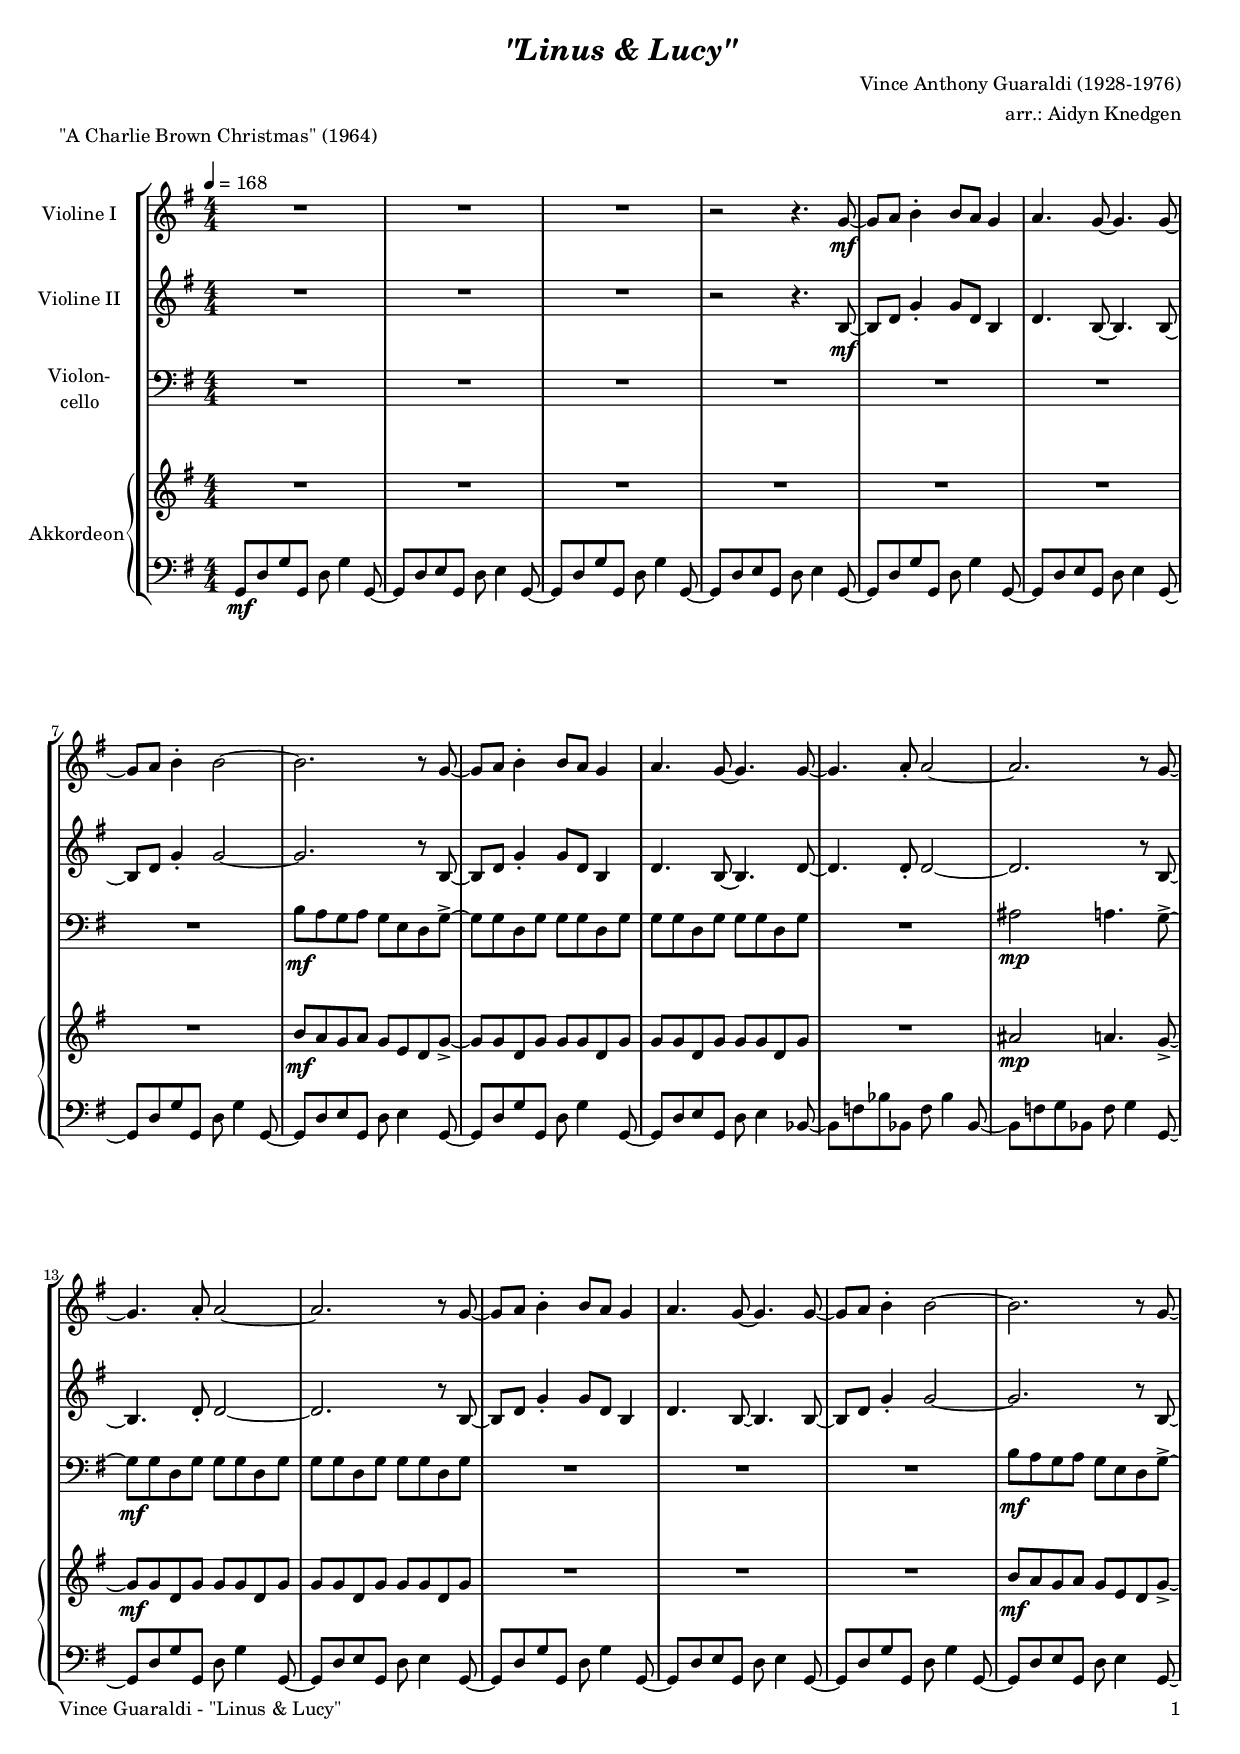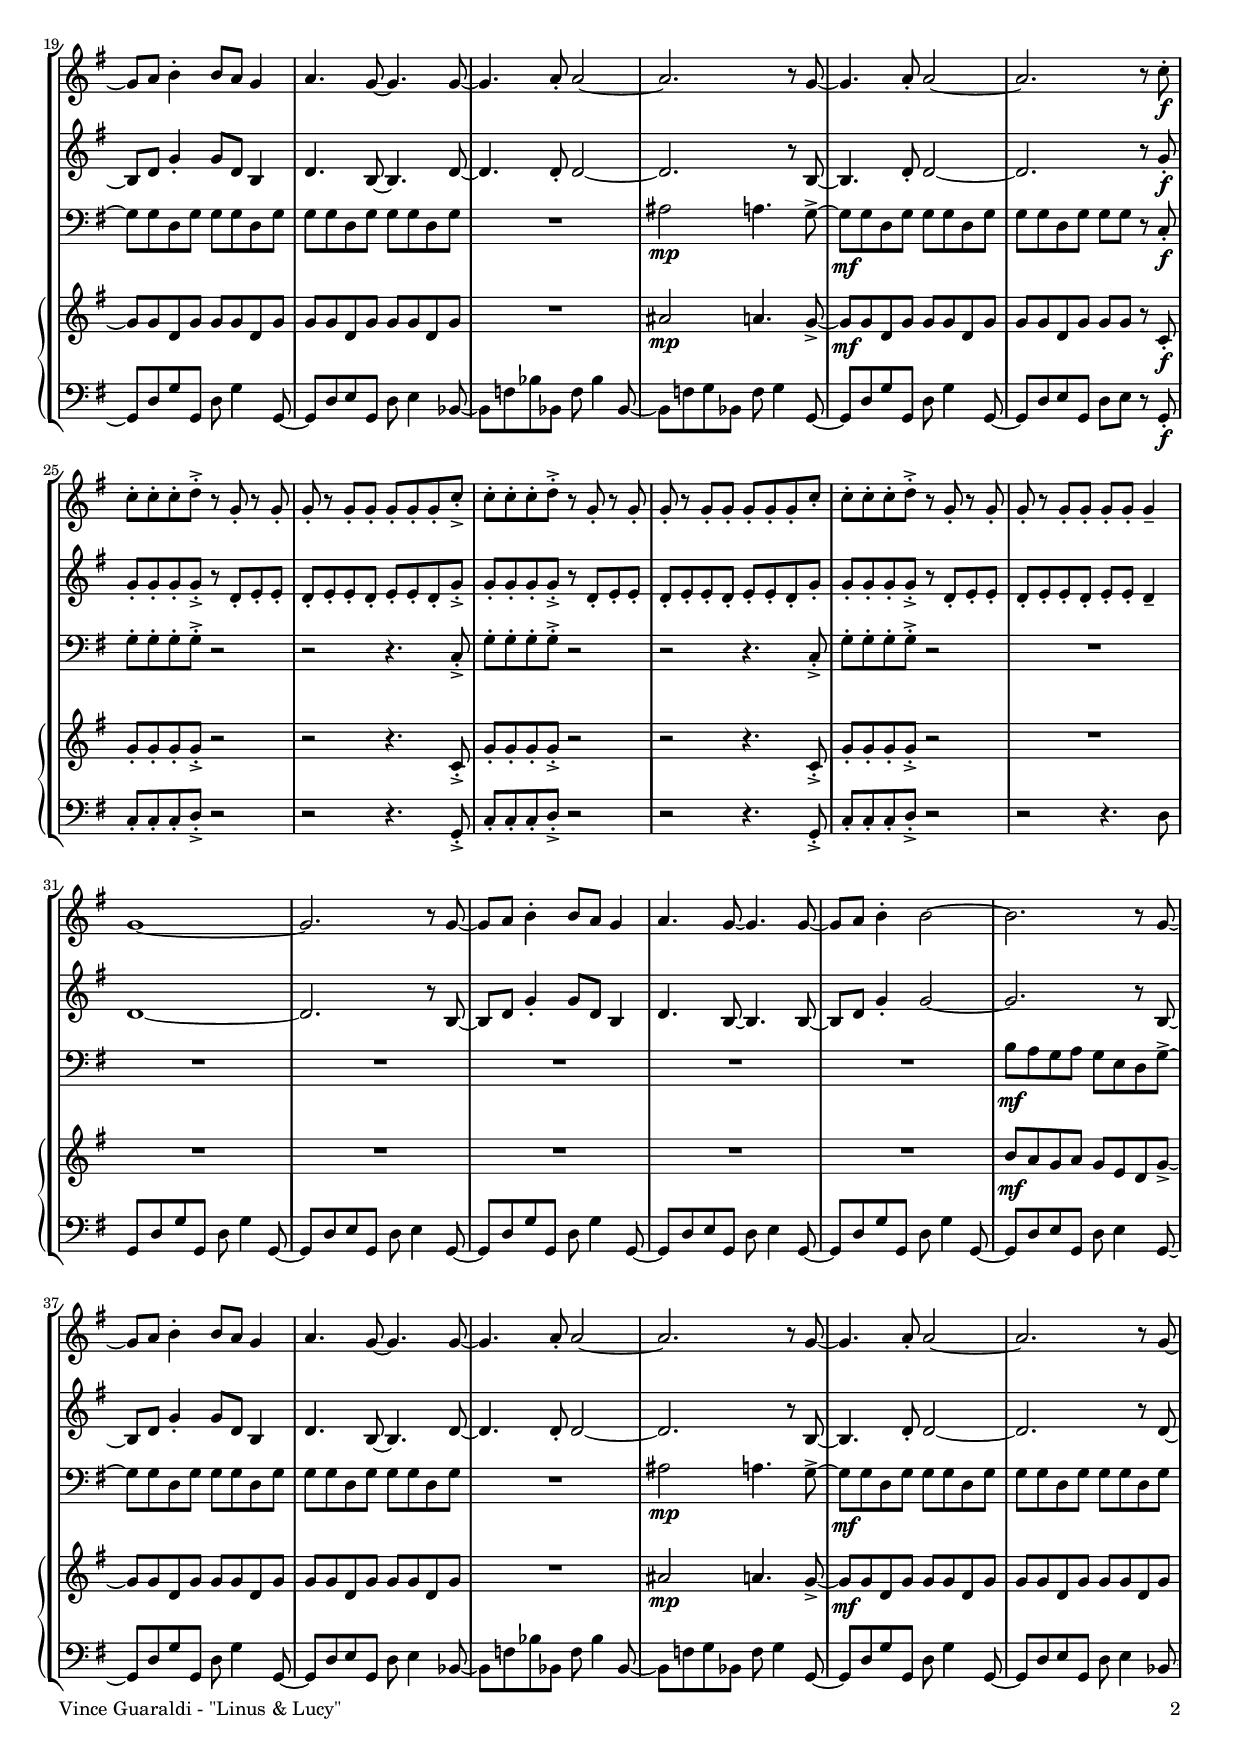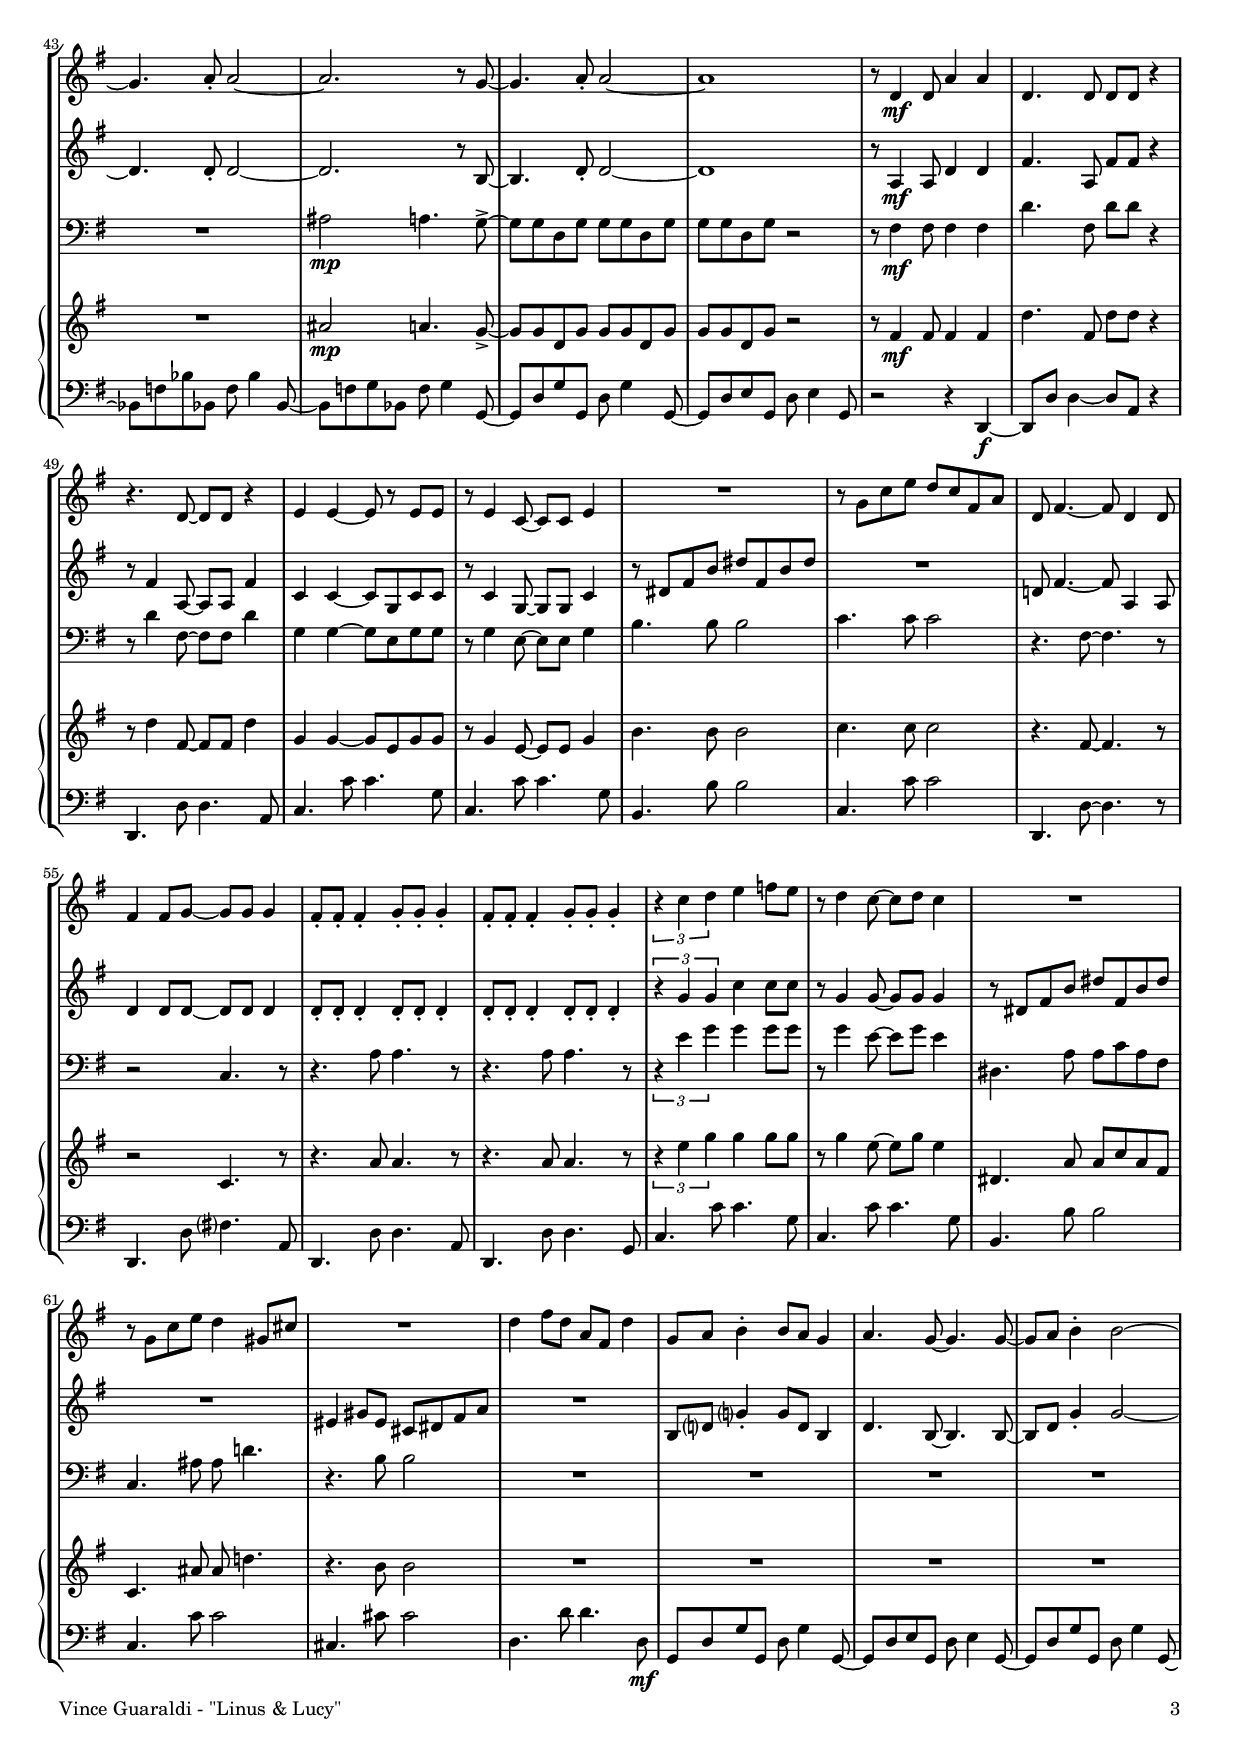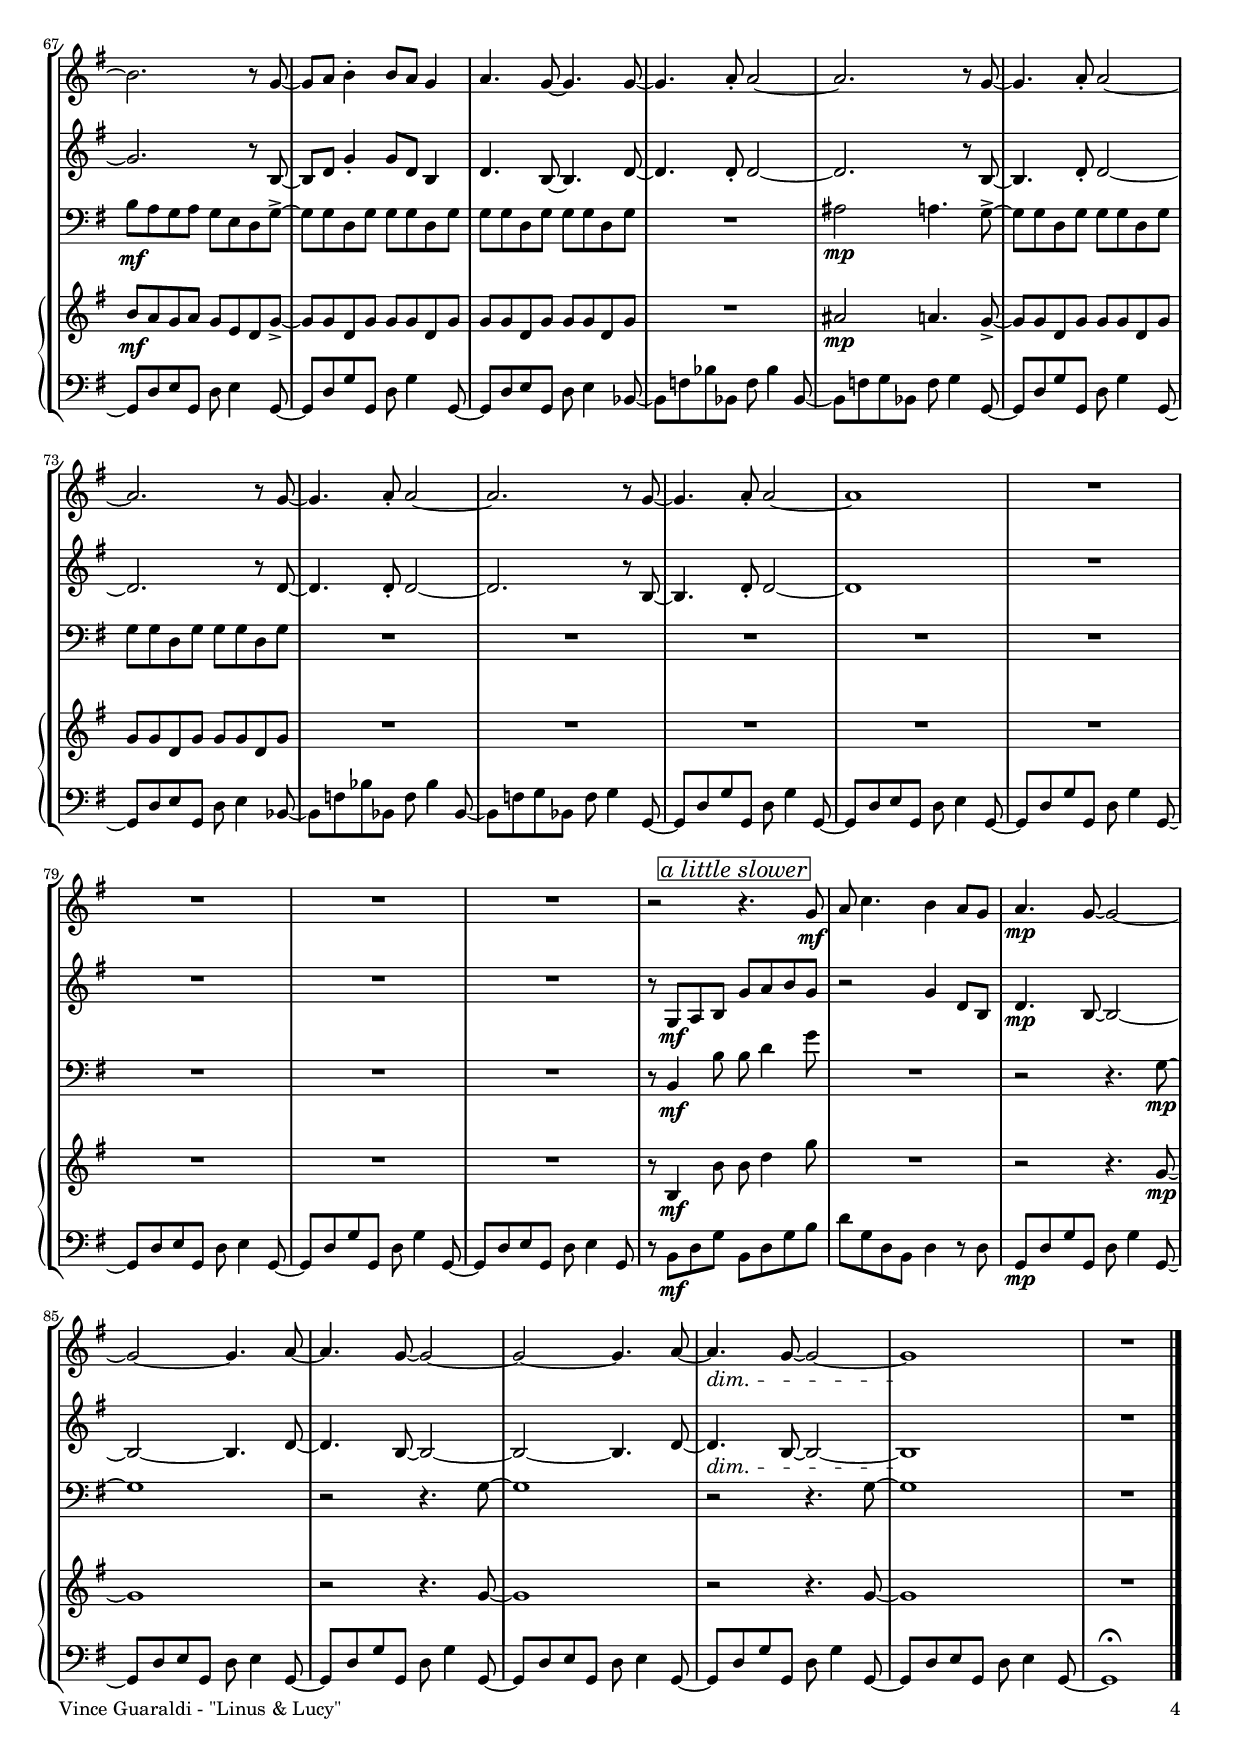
\version "2.24.4"
\include "deutsch.ly"

#(set-global-staff-size 16.5)

\header {
  title       = \markup \bold \italic "\"Linus & Lucy\""
  composer    = "Vince Anthony Guaraldi (1928-1976)"
  arranger    = "arr.: Aidyn Knedgen"
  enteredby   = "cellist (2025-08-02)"
  piece       = "\"A Charlie Brown Christmas\" (1964)"
}

voiceconsts = {
  \key g \major
  \time 4/4
  \numericTimeSignature
  \compressEmptyMeasures
% Set default beaming for all staves
%  \set Timing.beamExceptions = #'()
%  \set Timing.baseMoment     = #(ly:make-moment 1 4)
%  \set Timing.beatStructure  = #'(1 1 1)
  \tempo 4=168
}

mipz = "pizzicato strings"
mivl = "violin"
miba = "cello"
% mikl = "bright acoustic"
% mikl = "church organ"
mikl = "concertina"

alsl = \mark \markup \box \italic "a little slower"

va = \relative c'' {
  \voiceconsts

  R1*3
  r2 r4. g8~\mf
  g a h4-. h8 a g4
  a4. g8~ g4. g8~
  g a h4-. h2~
  h2. r8 g~
  g a h4-. h8 a g4

  a4. g8~ g4. g8~
  g4. a8-. a2~
  a2. r8 g~
  g4. a8-. a2~
  a2. r8 g~
  g a h4-. h8 a g4
  a4. g8~ g4. g8~
  g a h4-. h2~

  h2. r8 g~
  g a h4-. h8 a g4
  a4. g8~ g4. g8~
  g4. a8-. a2~
  a2. r8 g~
  g4. a8-. a2~
  a2. r8 c-.\f
  c-. c-. c-. d-.-> r g,-. r g-.

  g-. r g-. g-. g-. g-. g-. c-.->
  c-. c-. c-. d-.-> r g,-. r g-.
  g-. r g-. g-. g-. g-. g-. c-.
  c-. c-. c-. d-.-> r g,-. r g-.
  g-. r g-. g-. g-. g-. g4--
  g1~

  g2. r8 g~
  g a h4-. h8 a g4
  a4. g8~ g4. g8~
  g a h4-. h2~
  h2. r8 g~
  g a h4-. h8 a g4
  a4. g8~ g4. g8~
  g4. a8-. a2~

  a2. r8 g~
  g4. a8-. a2~
  a2. r8 g~
  g4. a8-. a2~
  a2. r8 g~
  g4. a8-. a2~
  a1
  r8 d,4\mf d8 a'4 a
  d,4. d8 d d r4

  r4. d8~ d d r4
  e4 e~ e8 r e e
  r e4 c8~ c c e4
  R1
  r8 g c e d c fis, a
  d, fis4.~ fis8 d4 d8
  fis4 fis8 g~ g g g4

  fis8-. fis-. fis4-. g8-. g-. g4-.
  fis8-. fis-. fis4-. g8-. g-. g4-.
  \tuplet 3/2 2 { r c d } e f8 e
  r d4 c8~ c d c4
  R1
  r8 g c e d4 gis,8 cis
  R1
  d4 fis8 d a fis d'4

  g,8 a h4-. h8 a g4
  a4. g8~ g4. g8~
  g a h4-. h2~
  h2. r8 g~
  g a h4-. h8 a g4
  a4. g8~ g4. g8~
  g4. a8-. a2~
  a2. r8 g~

  g4. a8-. a2~
  a2. r8 g~
  g4. a8-. a2~
  a2. r8 g~
  g4. a8-. a2~
  a1
  R1*4
  r2 \alsl r4. g8\mf
  a c4. h4 a8 g

  a4.\mp g8~ g2~
  g~ g4. a8~
  a4. g8~ g2~
  g~ g4. a8~
  a4.\dim g8~ g2~
  g1\!
  R \bar "|."
}

vb = \relative c' {
  \voiceconsts

  R1*3
  r2 r4. h8~\mf
  h d g4-. g8 d h4
  d4. h8~ h4. h8~
  h d g4-. g2~
  g2. r8 h,~
  h d g4-. g8 d h4

  d4. h8~ h4. d8~
  d4. d8-. d2~
  d2. r8 h~
  h4. d8-. d2~
  d2. r8 h~
  h d g4-. g8 d h4
  d4. h8~ h4. h8~
  h d g4-. g2~

  g2. r8 h,~
  h d g4-. g8 d h4
  d4. h8~ h4. d8~
  d4. d8-. d2~
  d2. r8 h~
  h4. d8-. d2~
  d2. r8 g-.\f
  g-. g-. g-. g-.-> r d-. e-. e-.

  d-. e-. e-. d-. e-. e-. d-. g-.->
  g-. g-. g-. g-.-> r d-. e-. e-.
  d-. e-. e-. d-. e-. e-. d-. g-.
  g-. g-. g-. g-.-> r d-. e-. e-.
  d-. e-. e-. d-. e-. e-. d4--
  d1~
  d2. r8 h~

  h d g4-. g8 d h4
  d4. h8~ h4. h8~
  h d g4-. g2~
  g2. r8 h,~
  h d g4-. g8 d h4
  d4. h8~ h4. d8~
  d4. d8-. d2~
  d2. r8 h~

  h4. d8-. d2~
  d2. r8 d~
  d4. d8-. d2~
  d2. r8 h~
  h4. d8-. d2~
  d1
  r8 a4\mf a8 d4 d
  fis4. a,8 fis' fis r4

  r8 fis4 a,8~ a a fis'4
  c c~ c8 g c c
  r c4 g8~ g g c4
  r8 dis fis h dis fis, h dis
  R1
  d,!8 fis4.~ fis8 a,4 a8
  d4 d8 d~ d d d4

  d8-. d-. d4-. d8-. d-. d4-.
  d8-. d-. d4-. d8-. d-. d4-.
  \tuplet 3/2 2 { r g g } c c8 c
  r g4 g8~ g g g4
  r8 dis fis h dis fis, h dis
  R1
  eis,4 gis8 eis cis dis fis a

  R1
  h,8 d? g?4-. g8 d h4
  d4. h8~ h4. h8~
  h d g4-. g2~
  g2. r8 h,~
  h d g4-. g8 d h4
  d4. h8~ h4. d8~
  d4. d8-. d2~

  d2. r8 h~
  h4. d8-. d2~
  d2. r8 d~
  d4. d8-. d2~
  d2. r8 h~
  h4. d8-. d2~
  d1
  R1*4
  r8 g,\mf a h \alsl g' a h g

  r2 g4 d8 h
  d4.\mp h8~ h2~
  h~ h4. d8~
  d4. h8~ h2~
  h~ h4. d8~
  d4.\dim h8~ h2~
  h1\!
  R \bar "|."
}

vc = \relative c' {
  \voiceconsts
  \clef "bass"

  R1*7
  h8\mf a g a g e d g~->
  g g d g g g d g
  g g d g g g d g
  R1
  ais2\mp a4. g8~->
  g\mf g d g g g d g

  g g d g g g d g
  R1*3
  h8\mf a g a g e d g~->
  g g d g g g d g
  g g d g g g d g
  R1
  ais2\mp a4. g8~->

  g\mf g d g g g d g
  g g d g g g r c,-.\f
  g'-. g-. g-. g-.-> r2
  r r4. c,8-.->
  g'-. g-. g-. g-.-> r2
  r r4. c,8-.->
  g'-. g-. g-. g-.-> r2
  R1*6

  h8\mf a g a g e d g~->
  g g d g g g d g
  g g d g g g d g
  R1
  ais2\mp a4. g8~->
  g\mf g d g g g d g
  g g d g g g d g

  R1
  ais2\mp a4. g8~->
  g g d g g g d g
  g g d g r2
  r8 fis4\mf fis8 fis4 fis
  d'4. fis,8 d' d r4
  r8 d4 fis,8~ fis fis d'4
  g, g~ g8 e g g

  r g4 e8~ e e g4
  h4. h8 h2
  c4. c8 c2
  r4. fis,8~ fis4. r8
  r2 c4. r8
  r4. a'8 a4. r8
  r4. a8 a4. r8
  \tuplet 3/2 2 { r4 e' g } g g8 g

  r8 g4 e8~ e g e4
  dis,4. a'8 a c a fis
  c4. ais'8 ais d!4.
  r h8 h2
  R1*4
  h8\mf a g a g e d g~->
  g g d g g g d g

  g g d g g g d g
  R1
  ais2\mp a4. g8~->
  g g d g g g d g
  g g d g g g d g
  R1*8
  r8 h,4\mf h'8 \alsl h d4 g8
  R1

  r2 r4. g,8~\mp
  g1
  r2 r4. g8~
  g1
  r2 r4. g8~
  g1
  R1 \bar "|."
}

vd = \relative c'' {
  \voiceconsts

  R1*7
  h8\mf a g a g e d g~->
  g g d g g g d g
  g g d g g g d g
  R1
  ais2\mp a4. g8~->
  g\mf g d g g g d g

  g g d g g g d g
  R1*3
  h8\mf a g a g e d g~->
  g g d g g g d g
  g g d g g g d g
  R1
  ais2\mp a4. g8~->

  g\mf g d g g g d g
  g g d g g g r c,-.\f
  g'-. g-. g-. g-.-> r2
  r r4. c,8-.->
  g'-. g-. g-. g-.-> r2
  r r4. c,8-.->
  g'-. g-. g-. g-.-> r2
  R1*6

  h8\mf a g a g e d g~->
  g g d g g g d g
  g g d g g g d g
  R1
  ais2\mp a4. g8~->
  g\mf g d g g g d g
  g g d g g g d g

  R1
  ais2\mp a4. g8~->
  g g d g g g d g
  g g d g r2
  r8 fis4\mf fis8 fis4 fis
  d'4. fis,8 d' d r4
  r8 d4 fis,8~ fis fis d'4
  g, g~ g8 e g g

  r g4 e8~ e e g4
  h4. h8 h2
  c4. c8 c2
  r4. fis,8~ fis4. r8
  r2 c4. r8
  r4. a'8 a4. r8
  r4. a8 a4. r8
  \tuplet 3/2 2 { r4 e' g } g g8 g

  r8 g4 e8~ e g e4
  dis,4. a'8 a c a fis
  c4. ais'8 ais d!4.
  r h8 h2
  R1*4
  h8\mf a g a g e d g~->
  g g d g g g d g

  g g d g g g d g
  R1
  ais2\mp a4. g8~->
  g g d g g g d g
  g g d g g g d g
  R1*8
  r8 h,4\mf h'8 \alsl h d4 g8
  R1

  r2 r4. g,8~\mp
  g1
  r2 r4. g8~
  g1
  r2 r4. g8~
  g1
  R1 \bar "|."
}

ve = \relative c {
  \voiceconsts
  \clef "bass"

  g8\mf d' g g, d' g4 g,8~
  g d' e g, d' e4 g,8~
  g d' g g, d' g4 g,8~
  g d' e g, d' e4 g,8~

  g d' g g, d' g4 g,8~
  g d' e g, d' e4 g,8~
  g d' g g, d' g4 g,8~
  g d' e g, d' e4 g,8~
  g d' g g, d' g4 g,8~
  g d' e g, d' e4 b8~
  b f' b b, f' b4 b,8~

  b f' g b, f' g4 g,8~
  g d' g g, d' g4 g,8~
  g d' e g, d' e4 g,8~
  g d' g g, d' g4 g,8~
  g d' e g, d' e4 g,8~
  g d' g g, d' g4 g,8~

  g d' e g, d' e4 g,8~
  g d' g g, d' g4 g,8~
  g d' e g, d' e4 b8~
  b f' b b, f' b4 b,8~
  b f' g b, f' g4 g,8~
  g d' g g, d' g4 g,8~

  g d' e g, d' e r g,-.\f
  c-. c-. c-. d-.-> r2
  r r4. g,8-.->
  c-. c-. c-. d-.-> r2
  r r4. g,8-.->
  c-. c-. c-. d-.-> r2
  r r4. d8

  g, d' g g, d' g4 g,8~
  g d' e g, d' e4 g,8~
  g d' g g, d' g4 g,8~
  g d' e g, d' e4 g,8~
  g d' g g, d' g4 g,8~
  g d' e g, d' e4 g,8~
  
  g d' g g, d' g4 g,8~
  g d' e g, d' e4 b8~
  b f' b b, f' b4 b,8~
  b f' g b, f' g4 g,8~
  g d' g g, d' g4 g,8~
  g d' e g, d' e4 b8~

  b f' b b, f' b4 b,8~
  b f' g b, f' g4 g,8~
  g d' g g, d' g4 g,8~
  g d' e g, d' e4 g,8
  r2 r4 d~\f
  d8 d' d4~ d8 a r4

  d,4. d'8 d4. a8
  c4. c'8 c4. g8
  c,4. c'8 c4. g8
  h,4. h'8 h2
  c,4. c'8 c2
  d,,4. d'8~ d4. r8
  d,4. d'8 fis?4. a,8
  d,4. d'8 d4. a8

  d,4. d'8 d4. g,8
  c4. c'8 c4. g8
  c,4. c'8 c4. g8
  h,4. h'8 h2
  c,4. c'8 c2
  cis,4. cis'8 cis2
  d,4. d'8 d4. d,8\mf
  g, d' g g, d' g4 g,8~

  g d' e g, d' e4 g,8~
  g d' g g, d' g4 g,8~
  g d' e g, d' e4 g,8~
  g d' g g, d' g4 g,8~
  g d' e g, d' e4 b8~
  b f' b b, f' b4 b,8~

  b f' g b, f' g4 g,8~
  g d' g g, d' g4 g,8~
  g d' e g, d' e4 b8~
  b f' b b, f' b4 b,8~
  b f' g b, f' g4 g,8~
  g d' g g, d' g4 g,8~

  g d' e g, d' e4 g,8~
  g d' g g, d' g4 g,8~
  g d' e g, d' e4 g,8~
  g d' g g, d' g4 g,8~
  g d' e g, d' e4 g,8
  r h\mf d g \alsl h, d g h

  d g, d h d4 r8 d
  g,\mp d' g g, d' g4 g,8~
  g d' e g, d' e4 g,8~
  g d' g g, d' g4 g,8~  
  g d' e g, d' e4 g,8~
  g d' g g, d' g4 g,8~  

  g d' e g, d' e4 g,8~
  g1\fermata \bar "|."
}


music = \new StaffGroup <<
  \new Staff {
    \set Staff.midiInstrument = \mivl
    \set Staff.instrumentName = \markup \center-column { "Violine I" }
    \transpose g g { \va }
  }

  \new Staff {
    \set Staff.midiInstrument = \mivl
    \set Staff.instrumentName = \markup \center-column { "Violine II" }
    \transpose g g { \vb }
  }

  \new Staff {
    \set Staff.midiInstrument = \miba
    \set Staff.instrumentName = \markup \center-column { "Violon-" "cello" }
    \transpose g g { \vc }
  }

  \new PianoStaff <<
    \set PianoStaff.midiInstrument = \mikl
    \set PianoStaff.instrumentName = \markup \center-column { "Akkordeon" }
    <<
      \new Staff {
	\transpose g g { \vd }
      }
      
      %    \new Dynamics \vdy
      
      \new Staff {
	\transpose g g { \ve }
      }
    >>  
  >>
>>

\book {
  \paper {
    print-page-number = ##t
    print-first-page-number = ##t
    ragged-last-bottom = ##f
    oddHeaderMarkup = \markup \null
    evenHeaderMarkup = \markup \null
    oddFooterMarkup = \markup {
      \fill-line {
        \if \should-print-page-number
        "Vince Guaraldi - \"Linus & Lucy\"" \fromproperty #'page:page-number-string
      }
    }
    evenFooterMarkup = \oddFooterMarkup
  } \score {
    \music
    \layout {}
  }

  \score {
    \unfoldRepeats \music

    \midi {
      \context {
        \Score
      }
    }
  }
}
